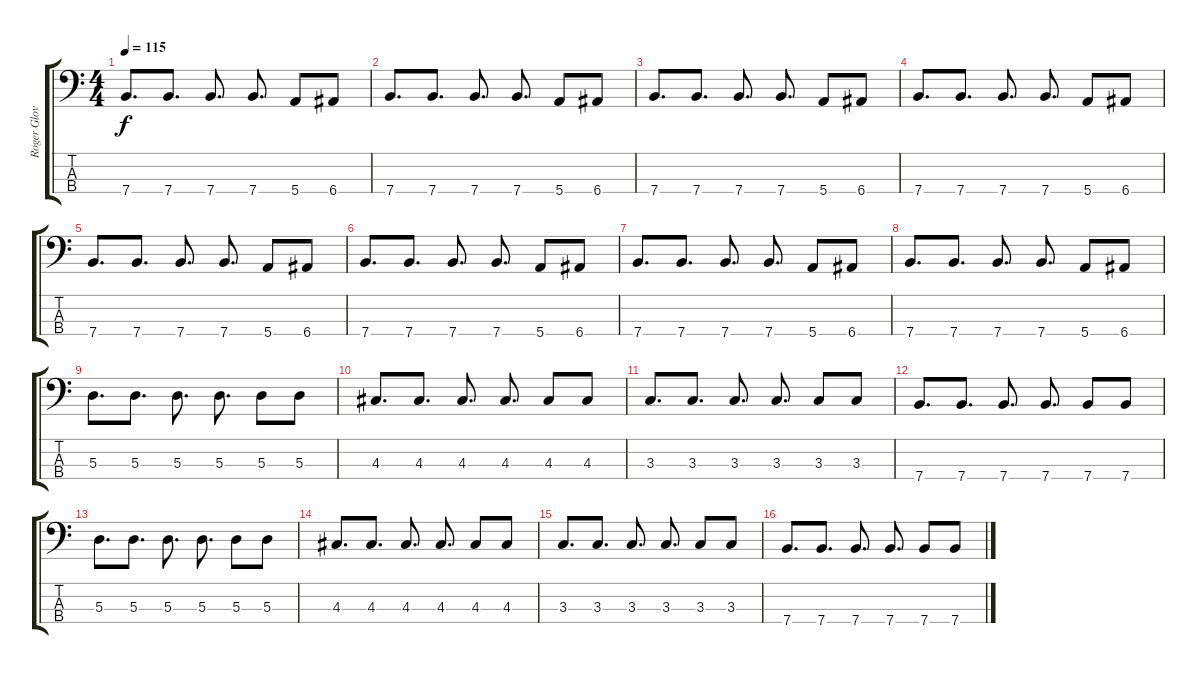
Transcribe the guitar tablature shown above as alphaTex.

\track ("Roger Glover" "Roger Glov") {instrument electricbasspick}
\staff {score tabs}
\tuning (G2 D2 A1 E1) {hide}
\ts (4 4)
\tempo 115
\clef f4
\ks c
7.4.8{d dy f} 7.4.8{d} 7.4.8{d} 7.4.8{d} 5.4.8 6.4.8 |
7.4.8{d} 7.4.8{d} 7.4.8{d} 7.4.8{d} 5.4.8 6.4.8 |
7.4.8{d} 7.4.8{d} 7.4.8{d} 7.4.8{d} 5.4.8 6.4.8 |
7.4.8{d} 7.4.8{d} 7.4.8{d} 7.4.8{d} 5.4.8 6.4.8 |
7.4.8{d} 7.4.8{d} 7.4.8{d} 7.4.8{d} 5.4.8 6.4.8 |
7.4.8{d} 7.4.8{d} 7.4.8{d} 7.4.8{d} 5.4.8 6.4.8 |
7.4.8{d} 7.4.8{d} 7.4.8{d} 7.4.8{d} 5.4.8 6.4.8 |
7.4.8{d} 7.4.8{d} 7.4.8{d} 7.4.8{d} 5.4.8 6.4.8 |
5.3.8{d} 5.3.8{d} 5.3.8{d} 5.3.8{d} 5.3.8 5.3.8 |
4.3.8{d} 4.3.8{d} 4.3.8{d} 4.3.8{d} 4.3.8 4.3.8 |
3.3.8{d} 3.3.8{d} 3.3.8{d} 3.3.8{d} 3.3.8 3.3.8 |
7.4.8{d} 7.4.8{d} 7.4.8{d} 7.4.8{d} 7.4.8 7.4.8 |
5.3.8{d} 5.3.8{d} 5.3.8{d} 5.3.8{d} 5.3.8 5.3.8 |
4.3.8{d} 4.3.8{d} 4.3.8{d} 4.3.8{d} 4.3.8 4.3.8 |
3.3.8{d} 3.3.8{d} 3.3.8{d} 3.3.8{d} 3.3.8 3.3.8 |
7.4.8{d} 7.4.8{d} 7.4.8{d} 7.4.8{d} 7.4.8 7.4.8
